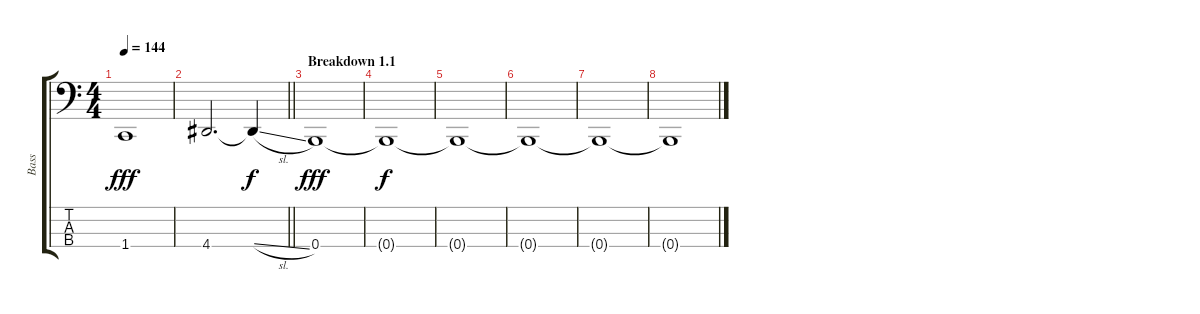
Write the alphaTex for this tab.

\track ("Bass" "Bass") {instrument electricbassfinger}
\staff {score tabs}
\tuning (E2 B1 Gb1 B0) {hide}
\ts (4 4)
\tempo 144
\clef f4
\ks c
1.4.1{dy fff} |
\barLineRight lightlight
4.4.2{d} 4.4{sl t}.4{dy f} |
\section ("" "Breakdown 1.1")
0.4.1{dy fff} |
0.4{t}.1{dy f volume 0} |
0.4{t}.1 |
0.4{t}.1 |
0.4{t}.1 |
0.4{t}.1
